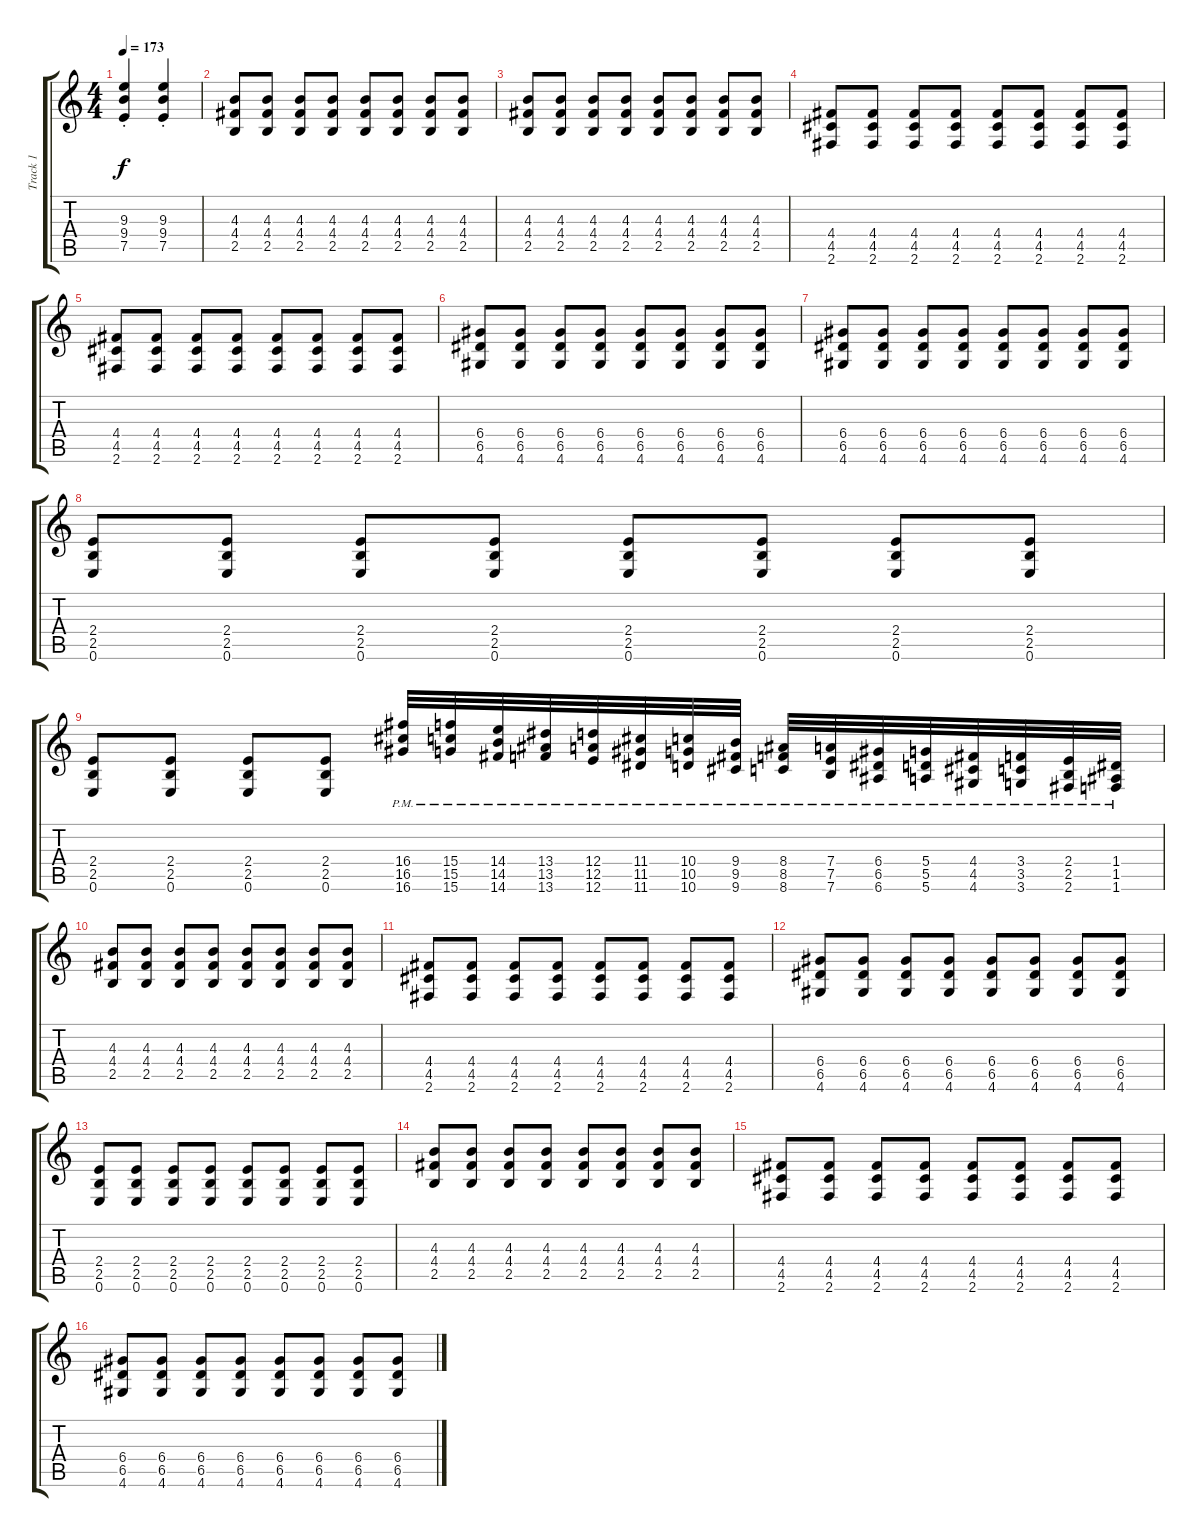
\track ("Track 1" "Track 1") {instrument distortionguitar}
\staff {score tabs}
\tuning (E4 B3 G3 D3 A2 E2) {hide}
\ts (4 4)
\tempo 173
\clef g2
\ks c
(9.3{st} 9.4{st} 7.5{st}).4{dy f} (9.3{st} 9.4{st} 7.5{st}).4 |
(4.3 4.4 2.5).8 (4.3 4.4 2.5).8 (4.3 4.4 2.5).8 (4.3 4.4 2.5).8 (4.3 4.4 2.5).8 (4.3 4.4 2.5).8 (4.3 4.4 2.5).8 (4.3 4.4 2.5).8 |
(4.3 4.4 2.5).8 (4.3 4.4 2.5).8 (4.3 4.4 2.5).8 (4.3 4.4 2.5).8 (4.3 4.4 2.5).8 (4.3 4.4 2.5).8 (4.3 4.4 2.5).8 (4.3 4.4 2.5).8 |
(4.4 4.5 2.6).8 (4.4 4.5 2.6).8 (4.4 4.5 2.6).8 (4.4 4.5 2.6).8 (4.4 4.5 2.6).8 (4.4 4.5 2.6).8 (4.4 4.5 2.6).8 (4.4 4.5 2.6).8 |
(4.4 4.5 2.6).8 (4.4 4.5 2.6).8 (4.4 4.5 2.6).8 (4.4 4.5 2.6).8 (4.4 4.5 2.6).8 (4.4 4.5 2.6).8 (4.4 4.5 2.6).8 (4.4 4.5 2.6).8 |
(6.4 6.5 4.6).8 (6.4 6.5 4.6).8 (6.4 6.5 4.6).8 (6.4 6.5 4.6).8 (6.4 6.5 4.6).8 (6.4 6.5 4.6).8 (6.4 6.5 4.6).8 (6.4 6.5 4.6).8 |
(6.4 6.5 4.6).8 (6.4 6.5 4.6).8 (6.4 6.5 4.6).8 (6.4 6.5 4.6).8 (6.4 6.5 4.6).8 (6.4 6.5 4.6).8 (6.4 6.5 4.6).8 (6.4 6.5 4.6).8 |
(2.4 2.5 0.6).8 (2.4 2.5 0.6).8 (2.4 2.5 0.6).8 (2.4 2.5 0.6).8 (2.4 2.5 0.6).8 (2.4 2.5 0.6).8 (2.4 2.5 0.6).8 (2.4 2.5 0.6).8 |
(2.4 2.5 0.6).8 (2.4 2.5 0.6).8 (2.4 2.5 0.6).8 (2.4 2.5 0.6).8 (16.4{pm} 16.5{pm} 16.6{pm}).32 (15.4{pm} 15.5{pm} 15.6{pm}).32 (14.4{pm} 14.5{pm} 14.6{pm}).32 (13.4{pm} 13.5{pm} 13.6{pm}).32 (12.4{pm} 12.5{pm} 12.6{pm}).32 (11.4{pm} 11.5{pm} 11.6{pm}).32 (10.4{pm} 10.5{pm} 10.6{pm}).32 (9.4{pm} 9.5{pm} 9.6{pm}).32 (8.4{pm} 8.5{pm} 8.6{pm}).32 (7.4{pm} 7.5{pm} 7.6{pm}).32 (6.4{pm} 6.5{pm} 6.6{pm}).32 (5.4{pm} 5.5{pm} 5.6{pm}).32 (4.4{pm} 4.5{pm} 4.6{pm}).32 (3.4{pm} 3.5{pm} 3.6{pm}).32 (2.4{pm} 2.5{pm} 2.6{pm}).32 (1.4{pm} 1.5{pm} 1.6{pm}).32 |
(4.3 4.4 2.5).8 (4.3 4.4 2.5).8 (4.3 4.4 2.5).8 (4.3 4.4 2.5).8 (4.3 4.4 2.5).8 (4.3 4.4 2.5).8 (4.3 4.4 2.5).8 (4.3 4.4 2.5).8 |
(4.4 4.5 2.6).8 (4.4 4.5 2.6).8 (4.4 4.5 2.6).8 (4.4 4.5 2.6).8 (4.4 4.5 2.6).8 (4.4 4.5 2.6).8 (4.4 4.5 2.6).8 (4.4 4.5 2.6).8 |
(6.4 6.5 4.6).8 (6.4 6.5 4.6).8 (6.4 6.5 4.6).8 (6.4 6.5 4.6).8 (6.4 6.5 4.6).8 (6.4 6.5 4.6).8 (6.4 6.5 4.6).8 (6.4 6.5 4.6).8 |
(2.4 2.5 0.6).8 (2.4 2.5 0.6).8 (2.4 2.5 0.6).8 (2.4 2.5 0.6).8 (2.4 2.5 0.6).8 (2.4 2.5 0.6).8 (2.4 2.5 0.6).8 (2.4 2.5 0.6).8 |
(4.3 4.4 2.5).8 (4.3 4.4 2.5).8 (4.3 4.4 2.5).8 (4.3 4.4 2.5).8 (4.3 4.4 2.5).8 (4.3 4.4 2.5).8 (4.3 4.4 2.5).8 (4.3 4.4 2.5).8 |
(4.4 4.5 2.6).8 (4.4 4.5 2.6).8 (4.4 4.5 2.6).8 (4.4 4.5 2.6).8 (4.4 4.5 2.6).8 (4.4 4.5 2.6).8 (4.4 4.5 2.6).8 (4.4 4.5 2.6).8 |
(6.4 6.5 4.6).8 (6.4 6.5 4.6).8 (6.4 6.5 4.6).8 (6.4 6.5 4.6).8 (6.4 6.5 4.6).8 (6.4 6.5 4.6).8 (6.4 6.5 4.6).8 (6.4 6.5 4.6).8
